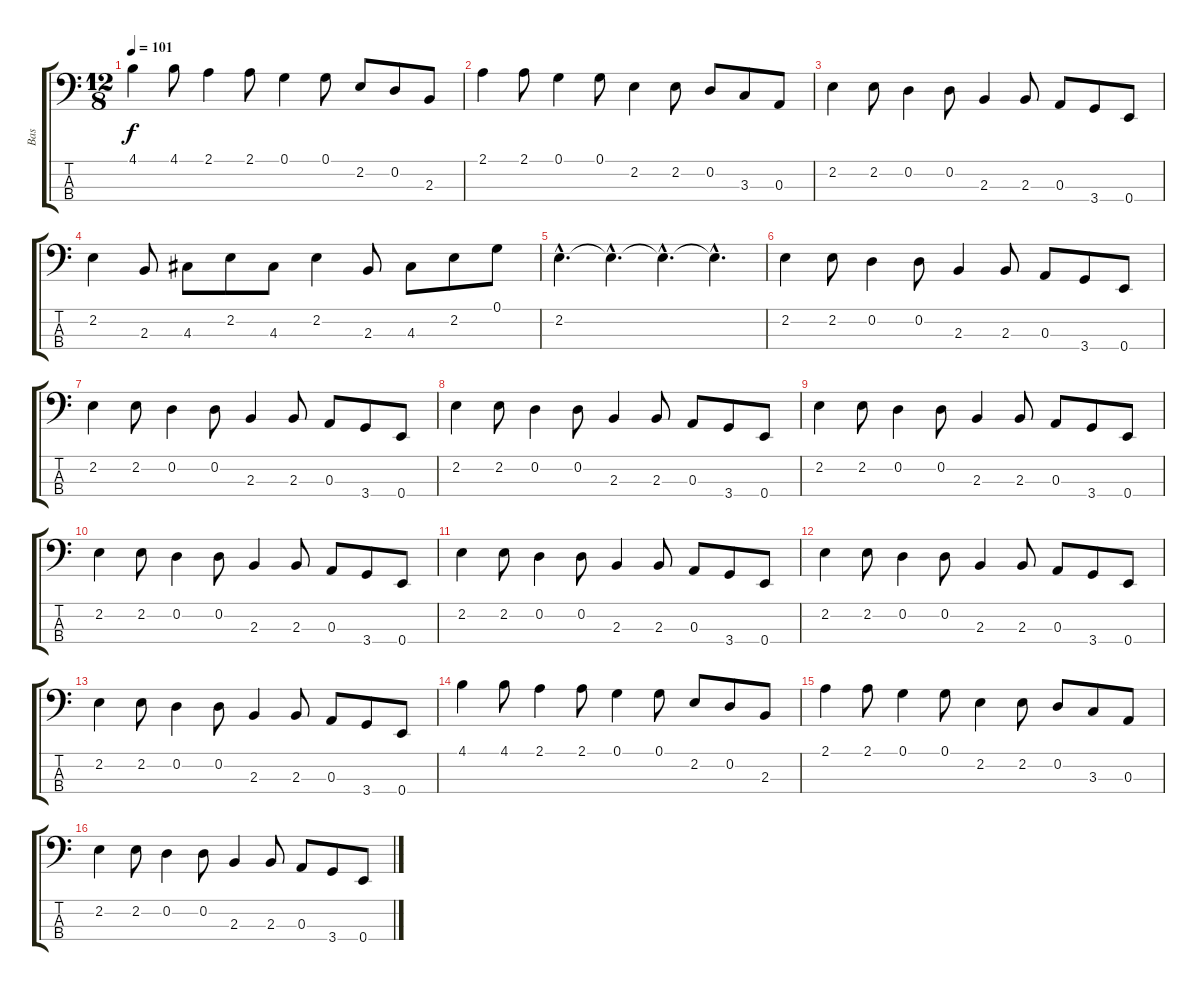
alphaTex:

\track ("Bas" "Bas") {instrument electricbassfinger}
\staff {score tabs}
\tuning (G2 D2 A1 E1) {hide}
\ts (12 8)
\tempo 101
\clef f4
\ks c
4.1.4{dy f} 4.1.8 2.1.4 2.1.8 0.1.4 0.1.8 2.2.8 0.2.8 2.3.8 |
2.1.4 2.1.8 0.1.4 0.1.8 2.2.4 2.2.8 0.2.8 3.3.8 0.3.8 |
2.2.4 2.2.8 0.2.4 0.2.8 2.3.4 2.3.8 0.3.8 3.4.8 0.4.8 |
2.2.4 2.3.8 4.3.8 2.2.8 4.3.8 2.2.4 2.3.8 4.3.8 2.2.8 0.1.8 |
2.2{hac}.4{d} 2.2{hac t}.4{d} 2.2{hac t}.4{d} 2.2{hac t}.4{d} |
2.2.4 2.2.8 0.2.4 0.2.8 2.3.4 2.3.8 0.3.8 3.4.8 0.4.8 |
2.2.4 2.2.8 0.2.4 0.2.8 2.3.4 2.3.8 0.3.8 3.4.8 0.4.8 |
2.2.4 2.2.8 0.2.4 0.2.8 2.3.4 2.3.8 0.3.8 3.4.8 0.4.8 |
2.2.4 2.2.8 0.2.4 0.2.8 2.3.4 2.3.8 0.3.8 3.4.8 0.4.8 |
2.2.4 2.2.8 0.2.4 0.2.8 2.3.4 2.3.8 0.3.8 3.4.8 0.4.8 |
2.2.4 2.2.8 0.2.4 0.2.8 2.3.4 2.3.8 0.3.8 3.4.8 0.4.8 |
2.2.4 2.2.8 0.2.4 0.2.8 2.3.4 2.3.8 0.3.8 3.4.8 0.4.8 |
2.2.4 2.2.8 0.2.4 0.2.8 2.3.4 2.3.8 0.3.8 3.4.8 0.4.8 |
4.1.4 4.1.8 2.1.4 2.1.8 0.1.4 0.1.8 2.2.8 0.2.8 2.3.8 |
2.1.4 2.1.8 0.1.4 0.1.8 2.2.4 2.2.8 0.2.8 3.3.8 0.3.8 |
2.2.4 2.2.8 0.2.4 0.2.8 2.3.4 2.3.8 0.3.8 3.4.8 0.4.8
